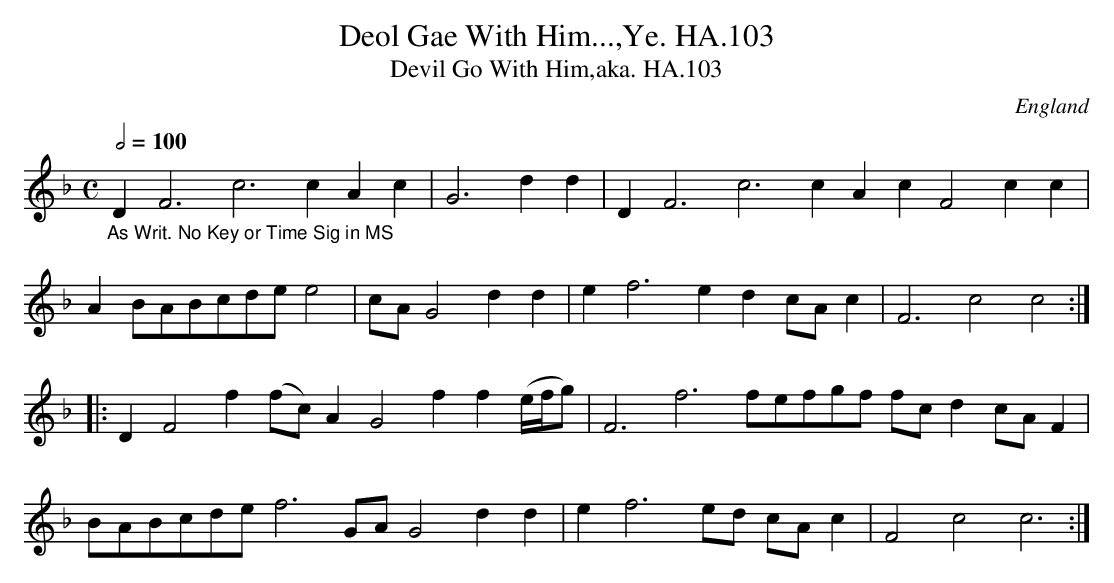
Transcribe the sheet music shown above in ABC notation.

X:1
T:Deol Gae With Him...,Ye. HA.103
T:Devil Go With Him,aka. HA.103
M:C
L:1/4
Q:1/2=100
O:England
notC:"....his tayl flies up"
K:F major
"_As Writ. No Key or Time Sig in MS"DF3c3cAc|G3dd|\
DF3c3cAcF2cc|!
AB/A/B/c/d/e/e2|c/A/G2dd|ef3edc/A/c|F3c2c2:|!
|:DF2f(f/c/) AG2ff(e/4f/4g/)|F3f3 f/e/f/g/f/ f/c/ dc/A/F|!
B/A/B/c/d/e/f3G/A/G2dd|ef3 e/d/ c/A/c|F2c2c3:|
